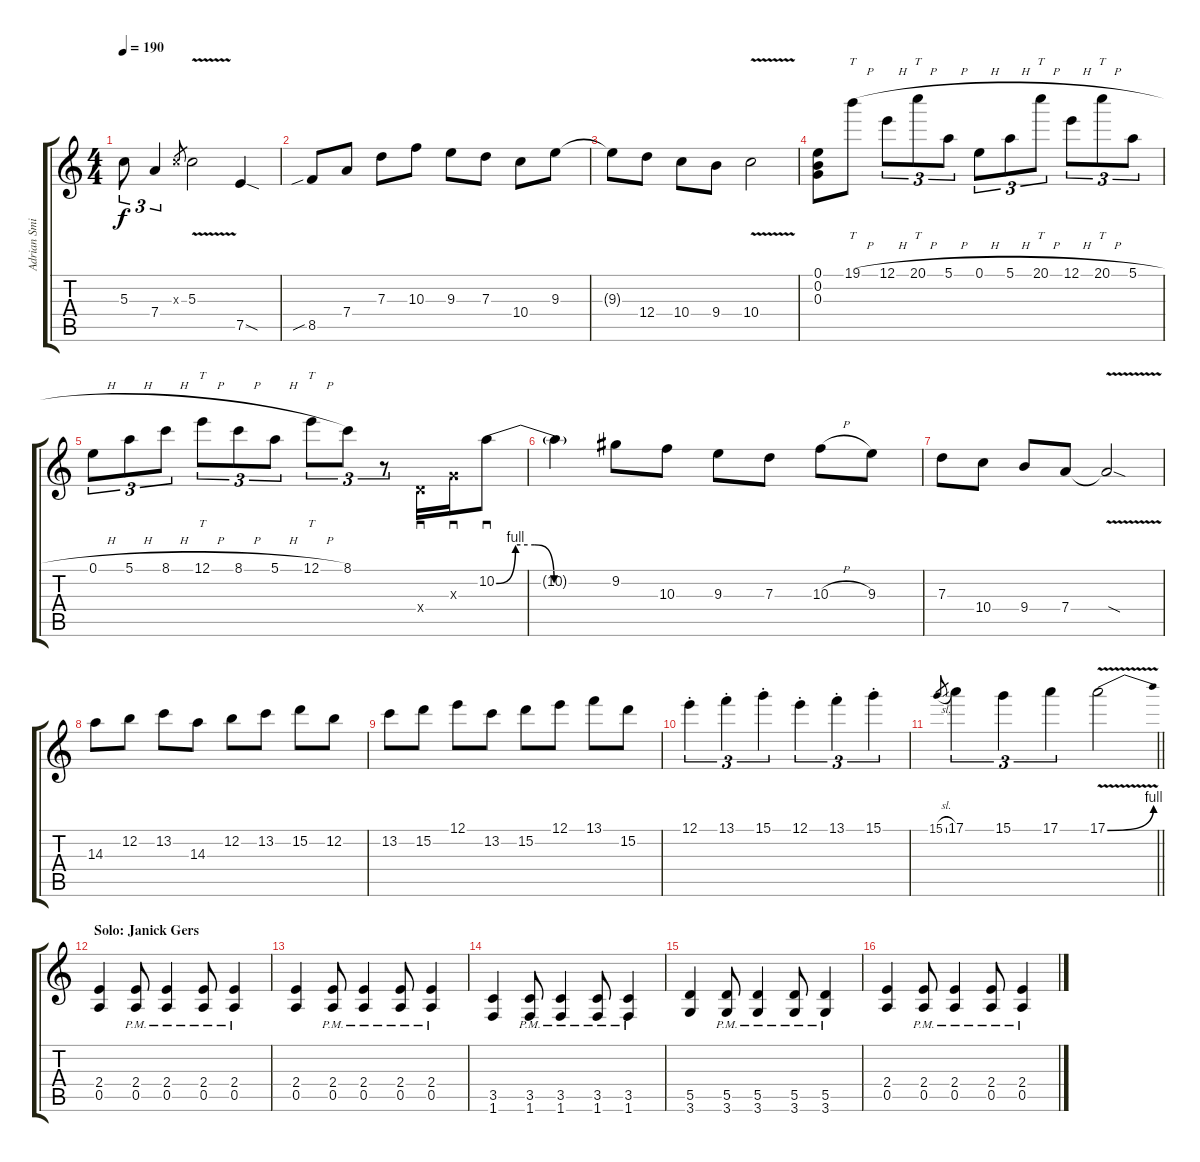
\track ("Adrian Smith" "Adrian Smi") {instrument overdrivenguitar}
\staff {score tabs}
\tuning (E4 B3 G3 D3 A2 E2) {hide}
\ts (4 4)
\tempo 190
\clef g2
\ks c
5.3.8{tu (3 2) dy f} 7.4.4{tu (3 2)} 5.3{x}.8{gr} 5.3{v}.2 7.5{sod}.4 |
8.5{sib}.8 7.4.8 7.3.8 10.3.8 9.3.8 7.3.8 10.4.8 9.3.8 |
9.3{t}.8 12.4.8 10.4.8 9.4.8 10.4{v}.2 |
(0.1 0.2 0.3).8 19.1{h}.8{tt} 12.1{h}.8{tu (3 2)} 20.1{h}.8{tt tu (3 2)} 5.1{h}.8{tu (3 2)} 0.1{h}.8{tu (3 2)} 5.1{h}.8{tu (3 2)} 20.1{h}.8{tt tu (3 2)} 12.1{h}.8{tu (3 2)} 20.1{h}.8{tt tu (3 2)} 5.1{h}.8{tu (3 2)} |
0.1{h}.8{tu (3 2)} 5.1{h}.8{tu (3 2)} 8.1{h}.8{tu (3 2)} 12.1{h}.8{tt tu (3 2)} 8.1{h}.8{tu (3 2)} 5.1{h}.8{tu (3 2)} 12.1{h}.8{tt tu (3 2)} 8.1.8{tu (3 2)} r.8{tu (3 2)} 0.4{x}.16{sd} 0.3{x}.16{sd} 10.2{be (custom 0 0 10 4 20 4 30 0 60 0)}.8{sd} |
10.2{t}.4 9.2.8 10.3.8 9.3.8 7.3.8 10.3{h}.8 9.3.8 |
7.3.8 10.4.8 9.4.8 7.4.8 7.4{v sod t}.2 |
14.3.8 12.2.8 13.2.8 14.3.8 12.2.8 13.2.8 15.2.8 12.2.8 |
13.2.8 15.2.8 12.1.8 13.2.8 15.2.8 12.1.8 13.1.8 15.2.8 |
12.1{st}.4{tu (3 2)} 13.1{st}.4{tu (3 2)} 15.1{st}.4{tu (3 2)} 12.1{st}.4{tu (3 2)} 13.1{st}.4{tu (3 2)} 15.1{st}.4{tu (3 2)} |
\barLineRight lightlight
15.1{sl}.8{gr} 17.1.4{tu (3 2)} 15.1.4{tu (3 2)} 17.1.4{tu (3 2)} 17.1{be (bend 0 0 60 4) v}.2 |
\section ("" "Solo: Janick Gers")
(2.4 0.5).4 (2.4{pm} 0.5{pm}).8 (2.4{pm} 0.5{pm}).4 (2.4{pm} 0.5{pm}).8 (2.4{pm} 0.5{pm}).4 |
(2.4 0.5).4 (2.4{pm} 0.5{pm}).8 (2.4{pm} 0.5{pm}).4 (2.4{pm} 0.5{pm}).8 (2.4{pm} 0.5{pm}).4 |
(3.5 1.6).4 (3.5{pm} 1.6{pm}).8 (3.5{pm} 1.6{pm}).4 (3.5{pm} 1.6{pm}).8 (3.5{pm} 1.6{pm}).4 |
(5.5 3.6).4 (5.5{pm} 3.6{pm}).8 (5.5{pm} 3.6{pm}).4 (5.5{pm} 3.6{pm}).8 (5.5{pm} 3.6{pm}).4 |
(2.4 0.5).4 (2.4{pm} 0.5{pm}).8 (2.4{pm} 0.5{pm}).4 (2.4{pm} 0.5{pm}).8 (2.4{pm} 0.5{pm}).4
